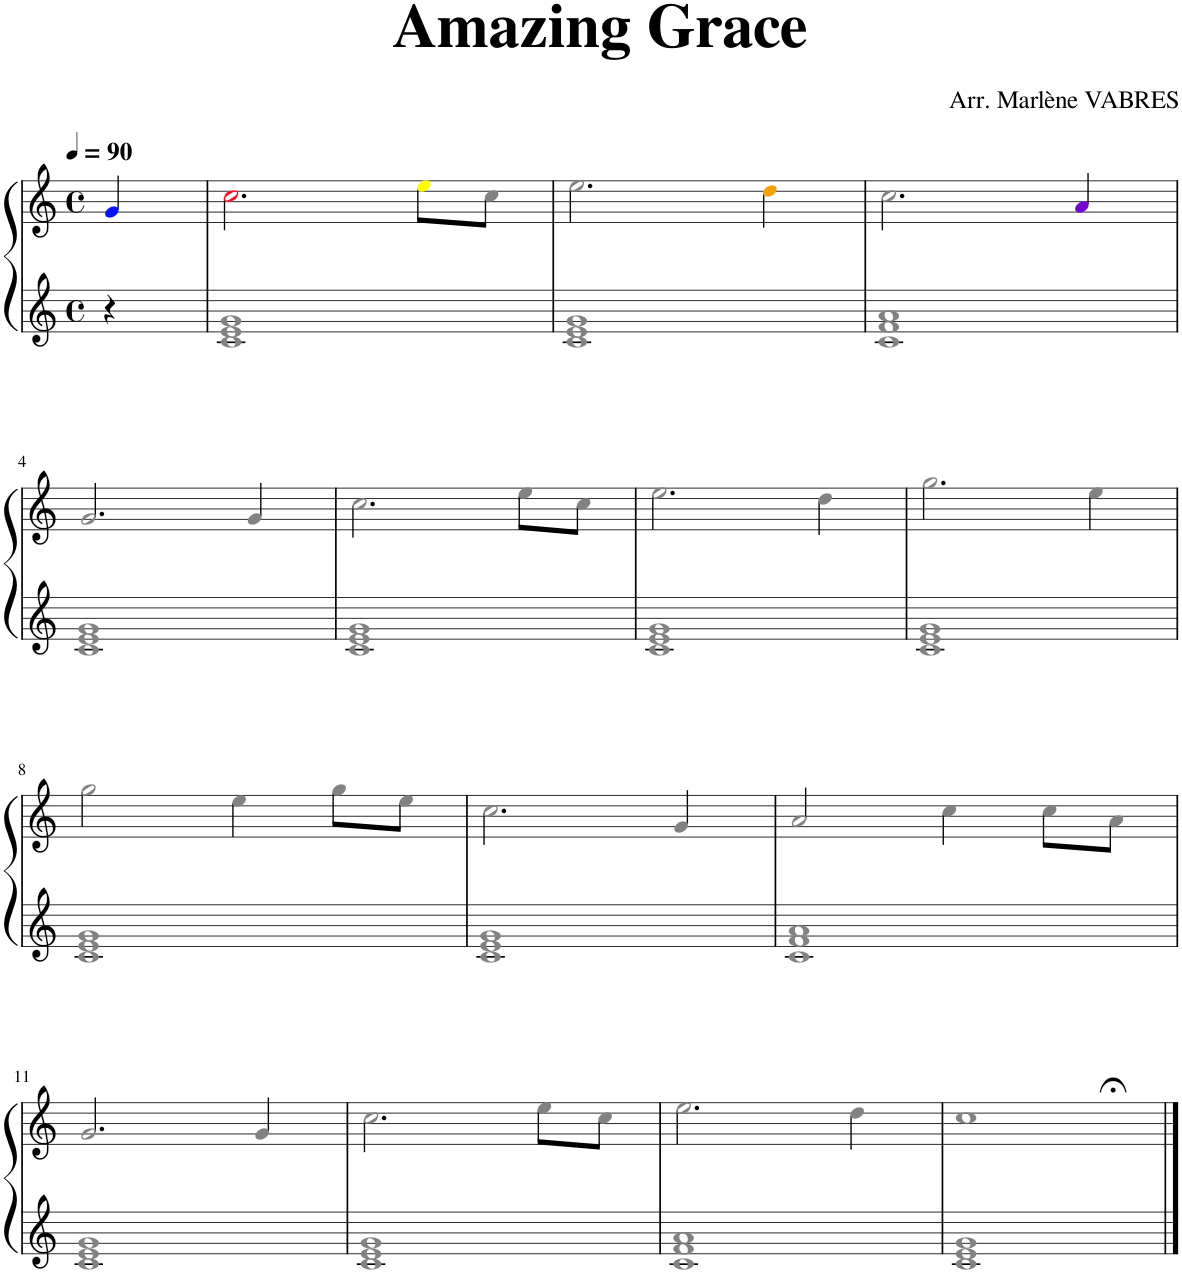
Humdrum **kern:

**kern	**kern
*part1	*part1
*staff2	*staff1
*I"Piano	*
*I'Pno.	*
*clefG2	*clefG2
*k[]	*k[]
*M4/4	*M4/4
*met(c)	*met(c)
*MM90	*MM90
=	=
4r	4gi/
=1	=1
1cj 1ej 1gj	2.ccZ\
.	8eeV\L
.	8ccj\J
=2	=2
1cj 1ej 1gj	2.eej\
.	4ddN\
=3	=3
1cj 1fj 1aj	2.ccj\
.	4al/
!!LO:LB:g=z
=4	=4
1cj 1ej 1gj	2.gj/
.	4gj/
=5	=5
1cj 1ej 1gj	2.ccj\
.	8eej\L
.	8ccj\J
=6	=6
1cj 1ej 1gj	2.eej\
.	4ddj\
=7	=7
1cj 1ej 1gj	2.ggj\
.	4eej\
!!LO:LB:g=z
=8	=8
1cj 1ej 1gj	2ggj\
.	4eej\
.	8ggj\L
.	8eej\J
=9	=9
1cj 1ej 1gj	2.ccj\
.	4gj/
=10	=10
1cj 1fj 1aj	2aj/
.	4ccj\
.	8ccj\L
.	8aj\J
!!LO:LB:g=z
=11	=11
1cj 1ej 1gj	2.gj/
.	4gj/
=12	=12
1cj 1ej 1gj	2.ccj\
.	8eej\L
.	8ccj\J
=13	=13
1cj 1fj 1aj	2.eej\
.	4ddj\
=14	=14
1cj 1ej 1gj	1ccj
==	==
*-	*-
